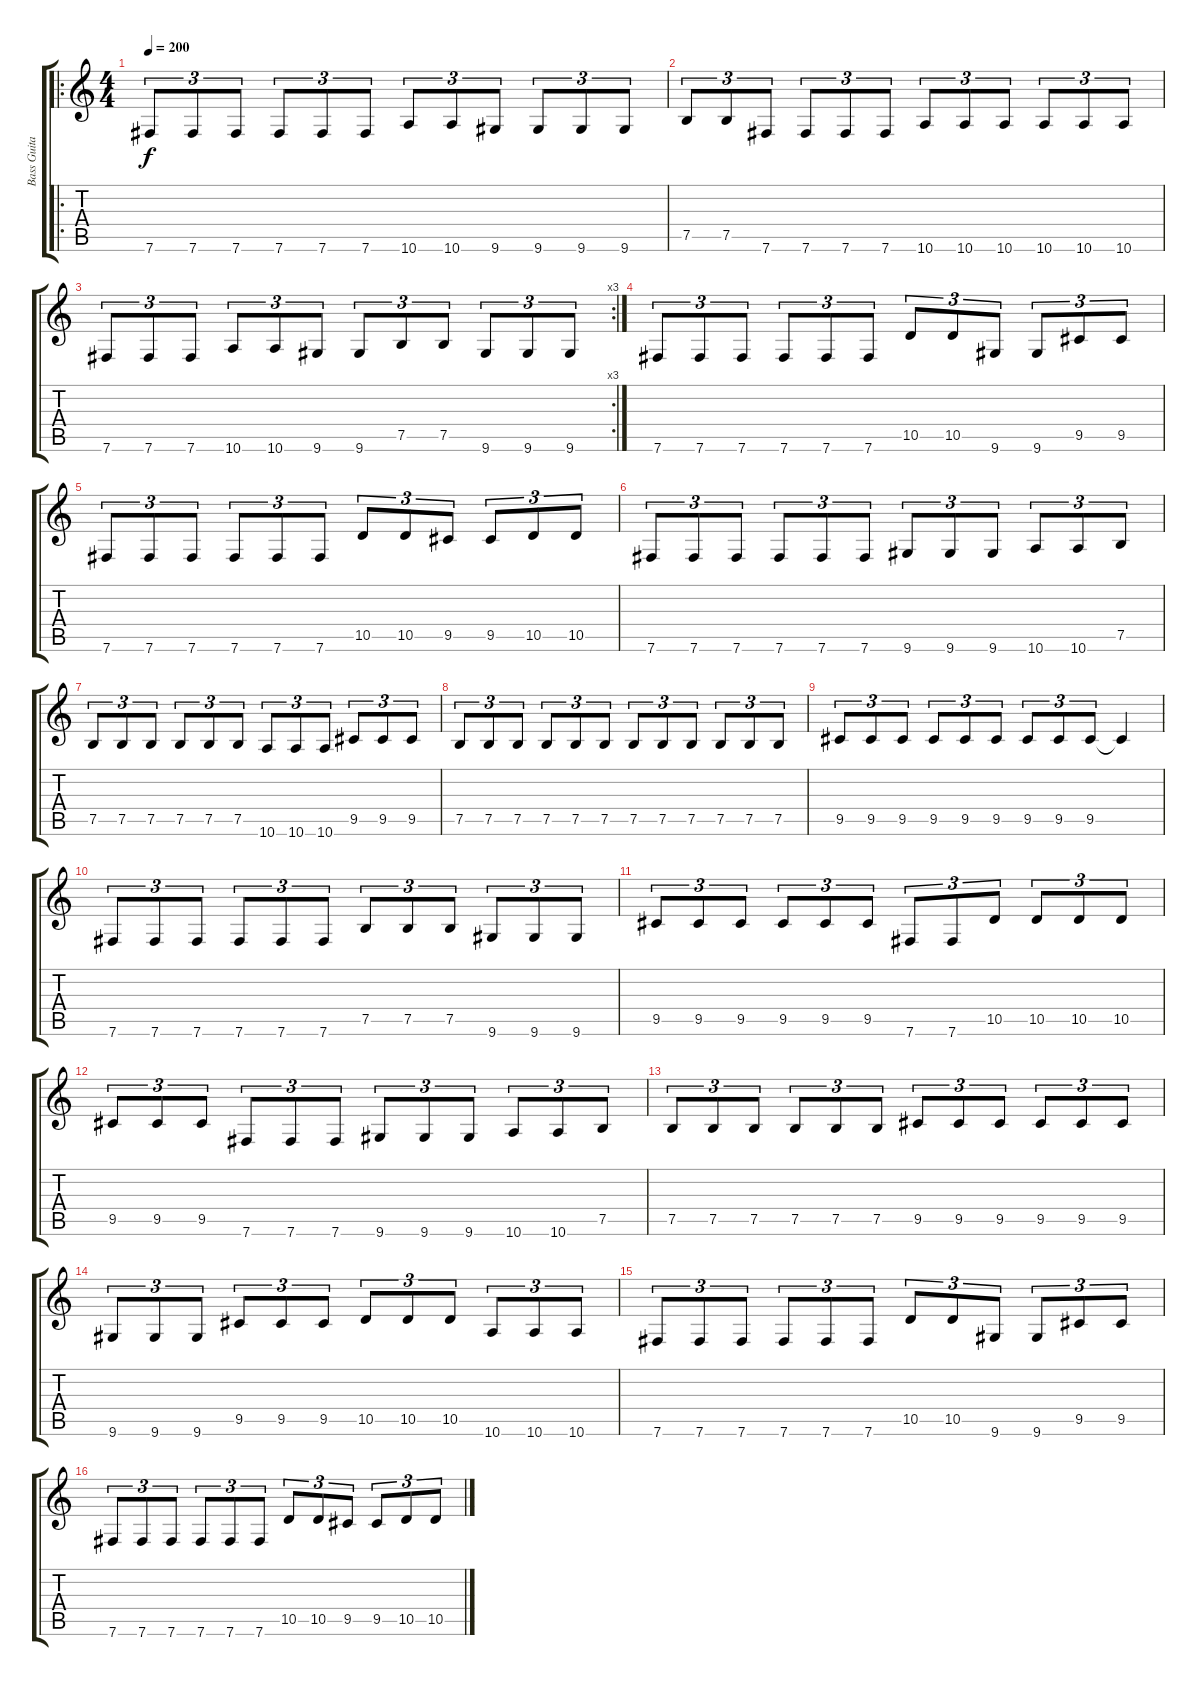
\track ("Bass Guitar" "Bass Guita") {instrument electricbasspick}
\staff {score tabs}
\tuning (B3 Gb2 D3 A2 E2 B1) {hide}
\ro
\ts (4 4)
\tempo 200
\clef g2
\ks c
7.6.8{tu (3 2) dy f} 7.6.8{tu (3 2)} 7.6.8{tu (3 2)} 7.6.8{tu (3 2)} 7.6.8{tu (3 2)} 7.6.8{tu (3 2)} 10.6.8{tu (3 2)} 10.6.8{tu (3 2)} 9.6.8{tu (3 2)} 9.6.8{tu (3 2)} 9.6.8{tu (3 2)} 9.6.8{tu (3 2)} |
7.5.8{tu (3 2)} 7.5.8{tu (3 2)} 7.6.8{tu (3 2)} 7.6.8{tu (3 2)} 7.6.8{tu (3 2)} 7.6.8{tu (3 2)} 10.6.8{tu (3 2)} 10.6.8{tu (3 2)} 10.6.8{tu (3 2)} 10.6.8{tu (3 2)} 10.6.8{tu (3 2)} 10.6.8{tu (3 2)} |
\rc 3
7.6.8{tu (3 2)} 7.6.8{tu (3 2)} 7.6.8{tu (3 2)} 10.6.8{tu (3 2)} 10.6.8{tu (3 2)} 9.6.8{tu (3 2)} 9.6.8{tu (3 2)} 7.5.8{tu (3 2)} 7.5.8{tu (3 2)} 9.6.8{tu (3 2)} 9.6.8{tu (3 2)} 9.6.8{tu (3 2)} |
7.6.8{tu (3 2)} 7.6.8{tu (3 2)} 7.6.8{tu (3 2)} 7.6.8{tu (3 2)} 7.6.8{tu (3 2)} 7.6.8{tu (3 2)} 10.5.8{tu (3 2)} 10.5.8{tu (3 2)} 9.6.8{tu (3 2)} 9.6.8{tu (3 2)} 9.5.8{tu (3 2)} 9.5.8{tu (3 2)} |
7.6.8{tu (3 2)} 7.6.8{tu (3 2)} 7.6.8{tu (3 2)} 7.6.8{tu (3 2)} 7.6.8{tu (3 2)} 7.6.8{tu (3 2)} 10.5.8{tu (3 2)} 10.5.8{tu (3 2)} 9.5.8{tu (3 2)} 9.5.8{tu (3 2)} 10.5.8{tu (3 2)} 10.5.8{tu (3 2)} |
7.6.8{tu (3 2)} 7.6.8{tu (3 2)} 7.6.8{tu (3 2)} 7.6.8{tu (3 2)} 7.6.8{tu (3 2)} 7.6.8{tu (3 2)} 9.6.8{tu (3 2)} 9.6.8{tu (3 2)} 9.6.8{tu (3 2)} 10.6.8{tu (3 2)} 10.6.8{tu (3 2)} 7.5.8{tu (3 2)} |
7.5.8{tu (3 2)} 7.5.8{tu (3 2)} 7.5.8{tu (3 2)} 7.5.8{tu (3 2)} 7.5.8{tu (3 2)} 7.5.8{tu (3 2)} 10.6.8{tu (3 2)} 10.6.8{tu (3 2)} 10.6.8{tu (3 2)} 9.5.8{tu (3 2)} 9.5.8{tu (3 2)} 9.5.8{tu (3 2)} |
7.5.8{tu (3 2)} 7.5.8{tu (3 2)} 7.5.8{tu (3 2)} 7.5.8{tu (3 2)} 7.5.8{tu (3 2)} 7.5.8{tu (3 2)} 7.5.8{tu (3 2)} 7.5.8{tu (3 2)} 7.5.8{tu (3 2)} 7.5.8{tu (3 2)} 7.5.8{tu (3 2)} 7.5.8{tu (3 2)} |
9.5.8{tu (3 2)} 9.5.8{tu (3 2)} 9.5.8{tu (3 2)} 9.5.8{tu (3 2)} 9.5.8{tu (3 2)} 9.5.8{tu (3 2)} 9.5.8{tu (3 2)} 9.5.8{tu (3 2)} 9.5.8{tu (3 2)} 9.5{t}.4 |
7.6.8{tu (3 2)} 7.6.8{tu (3 2)} 7.6.8{tu (3 2)} 7.6.8{tu (3 2)} 7.6.8{tu (3 2)} 7.6.8{tu (3 2)} 7.5.8{tu (3 2)} 7.5.8{tu (3 2)} 7.5.8{tu (3 2)} 9.6.8{tu (3 2)} 9.6.8{tu (3 2)} 9.6.8{tu (3 2)} |
9.5.8{tu (3 2)} 9.5.8{tu (3 2)} 9.5.8{tu (3 2)} 9.5.8{tu (3 2)} 9.5.8{tu (3 2)} 9.5.8{tu (3 2)} 7.6.8{tu (3 2)} 7.6.8{tu (3 2)} 10.5.8{tu (3 2)} 10.5.8{tu (3 2)} 10.5.8{tu (3 2)} 10.5.8{tu (3 2)} |
9.5.8{tu (3 2)} 9.5.8{tu (3 2)} 9.5.8{tu (3 2)} 7.6.8{tu (3 2)} 7.6.8{tu (3 2)} 7.6.8{tu (3 2)} 9.6.8{tu (3 2)} 9.6.8{tu (3 2)} 9.6.8{tu (3 2)} 10.6.8{tu (3 2)} 10.6.8{tu (3 2)} 7.5.8{tu (3 2)} |
7.5.8{tu (3 2)} 7.5.8{tu (3 2)} 7.5.8{tu (3 2)} 7.5.8{tu (3 2)} 7.5.8{tu (3 2)} 7.5.8{tu (3 2)} 9.5.8{tu (3 2)} 9.5.8{tu (3 2)} 9.5.8{tu (3 2)} 9.5.8{tu (3 2)} 9.5.8{tu (3 2)} 9.5.8{tu (3 2)} |
9.6.8{tu (3 2)} 9.6.8{tu (3 2)} 9.6.8{tu (3 2)} 9.5.8{tu (3 2)} 9.5.8{tu (3 2)} 9.5.8{tu (3 2)} 10.5.8{tu (3 2)} 10.5.8{tu (3 2)} 10.5.8{tu (3 2)} 10.6.8{tu (3 2)} 10.6.8{tu (3 2)} 10.6.8{tu (3 2)} |
7.6.8{tu (3 2)} 7.6.8{tu (3 2)} 7.6.8{tu (3 2)} 7.6.8{tu (3 2)} 7.6.8{tu (3 2)} 7.6.8{tu (3 2)} 10.5.8{tu (3 2)} 10.5.8{tu (3 2)} 9.6.8{tu (3 2)} 9.6.8{tu (3 2)} 9.5.8{tu (3 2)} 9.5.8{tu (3 2)} |
7.6.8{tu (3 2)} 7.6.8{tu (3 2)} 7.6.8{tu (3 2)} 7.6.8{tu (3 2)} 7.6.8{tu (3 2)} 7.6.8{tu (3 2)} 10.5.8{tu (3 2)} 10.5.8{tu (3 2)} 9.5.8{tu (3 2)} 9.5.8{tu (3 2)} 10.5.8{tu (3 2)} 10.5.8{tu (3 2)}
